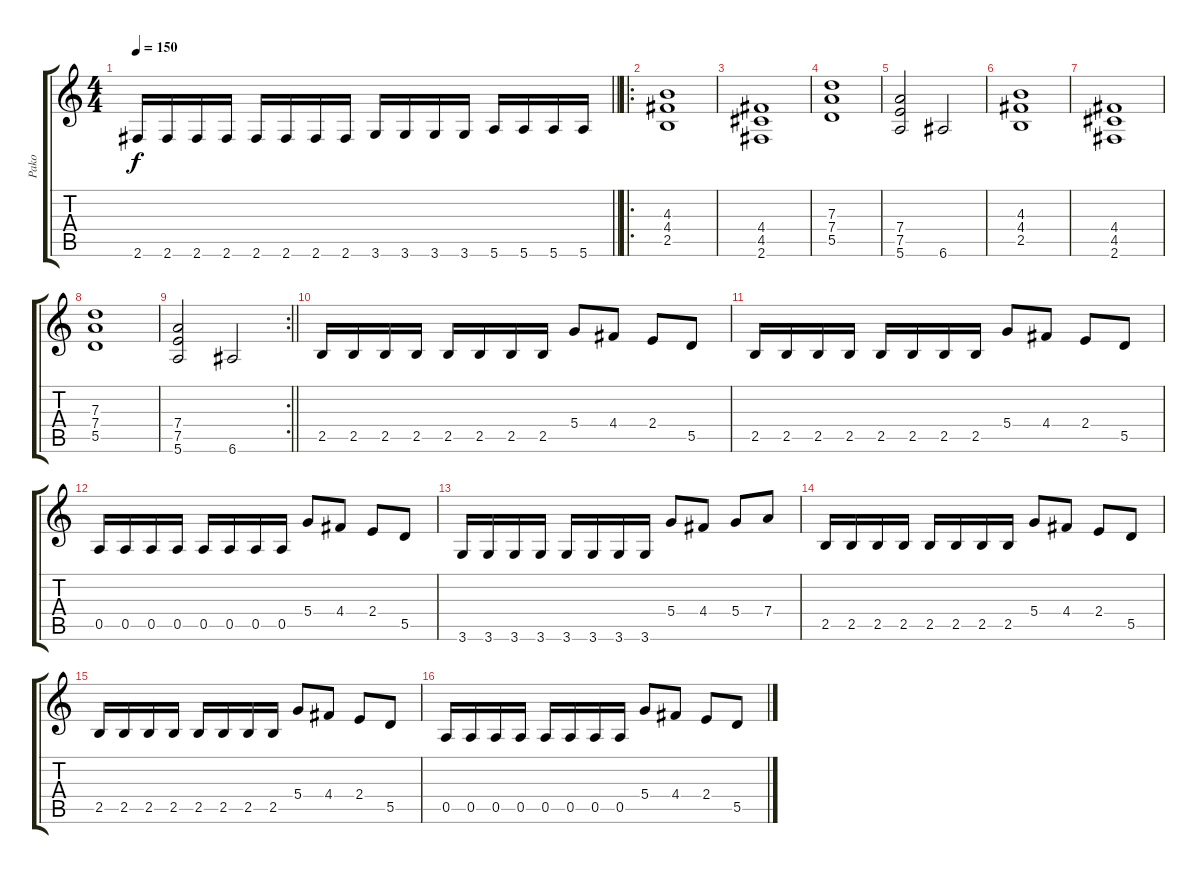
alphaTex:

\track ("Pako" "Pako") {instrument distortionguitar}
\staff {score tabs}
\tuning (E4 B3 G3 D3 A2 E2) {hide}
\ts (4 4)
\tempo 150
\clef g2
\barLineRight lightlight
\ks c
2.6.16{dy f} 2.6.16 2.6.16 2.6.16 2.6.16 2.6.16 2.6.16 2.6.16 3.6.16 3.6.16 3.6.16 3.6.16 5.6.16 5.6.16 5.6.16 5.6.16 |
\ro
(4.3 4.4 2.5).1 |
(4.4 4.5 2.6).1 |
(7.3 7.4 5.5).1 |
(7.4 7.5 5.6).2 6.6.2 |
(4.3 4.4 2.5).1 |
(4.4 4.5 2.6).1 |
(7.3 7.4 5.5).1 |
\rc 2
\barLineRight lightlight
(7.4 7.5 5.6).2 6.6.2 |
2.5.16 2.5.16 2.5.16 2.5.16 2.5.16 2.5.16 2.5.16 2.5.16 5.4.8 4.4.8 2.4.8 5.5.8 |
2.5.16 2.5.16 2.5.16 2.5.16 2.5.16 2.5.16 2.5.16 2.5.16 5.4.8 4.4.8 2.4.8 5.5.8 |
0.5.16 0.5.16 0.5.16 0.5.16 0.5.16 0.5.16 0.5.16 0.5.16 5.4.8 4.4.8 2.4.8 5.5.8 |
3.6.16 3.6.16 3.6.16 3.6.16 3.6.16 3.6.16 3.6.16 3.6.16 5.4.8 4.4.8 5.4.8 7.4.8 |
2.5.16 2.5.16 2.5.16 2.5.16 2.5.16 2.5.16 2.5.16 2.5.16 5.4.8 4.4.8 2.4.8 5.5.8 |
2.5.16 2.5.16 2.5.16 2.5.16 2.5.16 2.5.16 2.5.16 2.5.16 5.4.8 4.4.8 2.4.8 5.5.8 |
0.5.16 0.5.16 0.5.16 0.5.16 0.5.16 0.5.16 0.5.16 0.5.16 5.4.8 4.4.8 2.4.8 5.5.8
